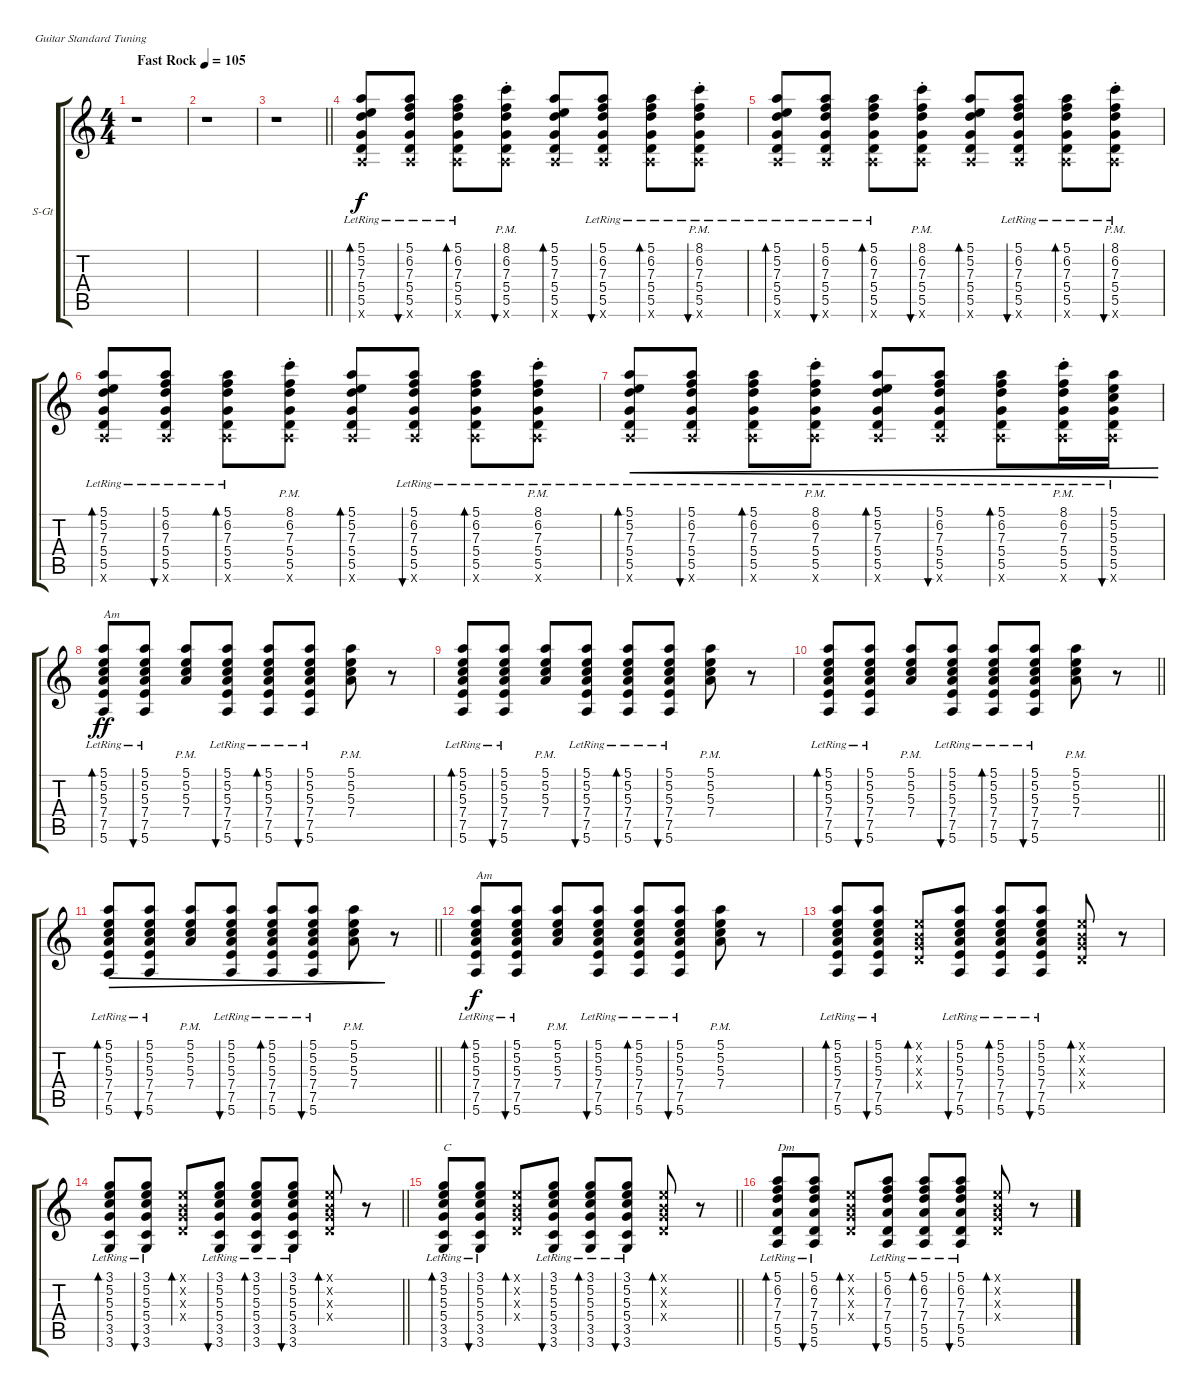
\bracketExtendMode groupsimilarinstruments
\firstSystemTrackNameOrientation horizontal
\otherSystemsTrackNameOrientation horizontal
\track ("Ритм В.Цой" "S-Gt") {instrument acousticguitarsteel}
\staff {score tabs}
\tuning (E4 B3 G3 D3 A2 E2)
\ts (4 4)
\beaming (8 2 2 2 2)
\tempo (105 "Fast Rock")
\clef g2
\ks c
r.1{dy f instrument acousticguitarsteel} |
r.1 |
\barLineRight lightlight
r.1 |
(5.1{lr} 5.2{lr} 7.3{lr} 5.4{lr} 5.5 5.6{x}).8{bd 30} (5.1{lr} 6.2{lr} 7.3{lr} 5.4{lr} 5.5 5.6{x}).8{bu 30} (5.1{lr} 6.2{lr} 7.3{lr} 5.4{lr} 5.5 5.6{x}).8{bd 30} (8.1{st} 6.2{st} 7.3{st} 5.4 5.6{x} 5.5{pm}).8{bu 30} (5.1 5.2 7.3 5.4 5.5 5.6{x}).8{bd 30} (5.1{lr} 6.2{lr} 7.3{lr} 5.4{lr} 5.6{x} 5.5).8{bu 30} (5.1{lr} 6.2{lr} 7.3{lr} 5.4{lr} 5.5 5.6{x}).8{bd 30} (8.1{st} 6.2{st} 7.3{st} 5.4{lr} 5.6{pm x} 5.5{pm}).8{bu 30} |
(5.1{lr} 5.2{lr} 7.3{lr} 5.4{lr} 5.5 5.6{x}).8{bd 30} (5.1{lr} 6.2{lr} 7.3{lr} 5.4{lr} 5.5 5.6{x}).8{bu 30} (5.1{lr} 6.2{lr} 7.3{lr} 5.4{lr} 5.5 5.6{x}).8{bd 30} (8.1{st} 6.2{st} 7.3{st} 5.4 5.6{pm x} 5.5{pm}).8{bu 30} (5.1 5.2 7.3 5.4 5.5 5.6{x}).8{bd 30} (5.1{lr} 6.2{lr} 7.3{lr} 5.4{lr} 5.6{x} 5.5).8{bu 30} (5.1{lr} 6.2{lr} 7.3{lr} 5.4{lr} 5.5 5.6{x}).8{bd 30} (8.1{st} 6.2{st} 7.3{st} 5.4{lr} 5.6{pm x} 5.5{pm}).8{bu 30} |
(5.1{lr} 5.2{lr} 7.3{lr} 5.4{lr} 5.5 5.6{x}).8{bd 30} (5.1{lr} 6.2{lr} 7.3{lr} 5.4{lr} 5.5 5.6{x}).8{bu 30} (5.1{lr} 6.2{lr} 7.3{lr} 5.4{lr} 5.5 5.6{x}).8{bd 30} (8.1{st} 6.2{st} 7.3{st} 5.4 5.6{pm x} 5.5{pm}).8 (5.1 5.2 7.3 5.4 5.5 5.6{x}).8{bd 30} (5.1{lr} 6.2{lr} 7.3{lr} 5.4{lr} 5.6{x} 5.5).8{bu 30} (5.1{lr} 6.2{lr} 7.3{lr} 5.4{lr} 5.5 5.6{x}).8{bd 30} (8.1{st} 6.2{st} 7.3{st} 5.4{lr} 5.6{pm x} 5.5{pm}).8 |
(5.1{lr} 5.2{lr} 7.3{lr} 5.4{lr} 5.5 5.6{x}).8{bd 30 cre} (5.1{lr} 6.2{lr} 7.3{lr} 5.4{lr} 5.5 5.6{x}).8{bu 30 cre} (5.1{lr} 6.2{lr} 7.3{lr} 5.4{lr} 5.5 5.6{x}).8{bd 30 cre} (8.1{st} 6.2{st} 7.3{st} 5.4{lr} 5.5{pm} 5.6{pm x}).8{cre} (5.1{lr} 5.2{lr} 7.3{lr} 5.4{lr} 5.5 5.6{x}).8{bd 30 cre} (5.1{lr} 6.2{lr} 7.3{lr} 5.4{lr} 5.5 5.6{x}).8{bu 30 cre} (5.1{lr} 6.2{lr} 7.3{lr} 5.4{lr} 5.5 5.6{x}).8{bd 30 cre} (8.1{st} 6.2{st} 7.3{st} 5.4{lr} 5.5{pm} 5.6{x}).16{cre} (5.1{lr} 5.2{lr} 5.3{lr} 5.4{lr} 5.5 5.6{x}).16{bu 30 cre} |
(5.1{lr} 5.2{lr} 5.3{lr} 7.4{lr} 7.5{lr} 5.6{lr}).8{bd 30 txt "Am" dy ff} (5.1{lr} 5.2{lr} 5.3{lr} 7.4{lr} 7.5{lr} 5.6{lr}).8{bu 30} (5.1{pm} 5.2{pm} 5.3{pm} 7.4{pm}).8 (5.1{lr} 5.2{lr} 5.3{lr} 7.4{lr} 7.5{lr} 5.6{lr}).8{bu 30} (5.1{lr} 5.2{lr} 5.3{lr} 7.4{lr} 7.5{lr} 5.6{lr}).8{bd 30} (5.1{lr} 5.2{lr} 5.3{lr} 7.4{lr} 7.5{lr} 5.6{lr}).8{bu 30} (5.1{pm} 5.2{pm} 5.3{pm} 7.4{pm}).8 r.8 |
(5.1{lr} 5.2{lr} 5.3{lr} 7.4{lr} 7.5{lr} 5.6{lr}).8{bd 30} (5.1{lr} 5.2{lr} 5.3{lr} 7.4{lr} 7.5{lr} 5.6{lr}).8{bu 30} (5.1{pm} 5.2{pm} 5.3{pm} 7.4{pm}).8 (5.1{lr} 5.2{lr} 5.3{lr} 7.4{lr} 7.5{lr} 5.6{lr}).8{bu 30} (5.1{lr} 5.2{lr} 5.3{lr} 7.4{lr} 7.5{lr} 5.6{lr}).8{bd 30} (5.1{lr} 5.2{lr} 5.3{lr} 7.4{lr} 7.5{lr} 5.6{lr}).8{bu 30} (5.1{pm} 5.2{pm} 5.3{pm} 7.4{pm}).8 r.8 |
\barLineRight lightlight
(5.1{lr} 5.2{lr} 5.3{lr} 7.4{lr} 7.5{lr} 5.6{lr}).8{bd 30} (5.1{lr} 5.2{lr} 5.3{lr} 7.4{lr} 7.5{lr} 5.6{lr}).8{bu 30} (5.1{pm} 5.2{pm} 5.3{pm} 7.4{pm}).8 (5.1{lr} 5.2{lr} 5.3{lr} 7.4{lr} 7.5{lr} 5.6{lr}).8{bu 30} (5.1{lr} 5.2{lr} 5.3{lr} 7.4{lr} 7.5{lr} 5.6{lr}).8{bd 30} (5.1{lr} 5.2{lr} 5.3{lr} 7.4{lr} 7.5{lr} 5.6{lr}).8{bu 30} (5.1{pm} 5.2{pm} 5.3{pm} 7.4{pm}).8 r.8 |
\barLineRight lightlight
(5.1{lr} 5.2{lr} 5.3{lr} 7.4{lr} 7.5{lr} 5.6{lr}).8{bd 30 dec} (5.1{lr} 5.2{lr} 5.3{lr} 7.4{lr} 7.5{lr} 5.6{lr}).8{bu 30 dec} (5.1{pm} 5.2{pm} 5.3{pm} 7.4{pm}).8{dec} (5.1{lr} 5.2{lr} 5.3{lr} 7.4{lr} 7.5{lr} 5.6{lr}).8{bu 30 dec} (5.1{lr} 5.2{lr} 5.3{lr} 7.4{lr} 7.5{lr} 5.6{lr}).8{bd 30 dec} (5.1{lr} 5.2{lr} 5.3{lr} 7.4{lr} 7.5{lr} 5.6{lr}).8{bu 30 dec} (5.1{pm} 5.2{pm} 5.3{pm} 7.4{pm}).8{dec} r.8 |
(5.1{lr} 5.2{lr} 5.3{lr} 7.4{lr} 7.5{lr} 5.6{lr}).8{bd 30 txt "Am" dy f} (5.1{lr} 5.2{lr} 5.3{lr} 7.4{lr} 7.5{lr} 5.6{lr}).8{bu 30} (5.1{pm} 5.2{pm} 5.3{pm} 7.4{pm}).8 (5.1{lr} 5.2{lr} 5.3{lr} 7.4{lr} 7.5{lr} 5.6{lr}).8{bu 30} (5.1{lr} 5.2{lr} 5.3{lr} 7.4{lr} 7.5{lr} 5.6{lr}).8{bd 30} (5.1{lr} 5.2{lr} 5.3{lr} 7.4{lr} 7.5{lr} 5.6{lr}).8{bu 30} (5.1{pm} 5.2{pm} 5.3{pm} 7.4{pm}).8 r.8 |
(5.1{lr} 5.2{lr} 5.3{lr} 7.4{lr} 7.5{lr} 5.6{lr}).8{bd 30} (5.1{lr} 5.2{lr} 5.3{lr} 7.4{lr} 7.5{lr} 5.6{lr}).8{bu 30} (0.1{x} 0.2{x} 0.3{x} 0.4{x}).8{bd 30} (5.1{lr} 5.2{lr} 5.3{lr} 7.4{lr} 7.5{lr} 5.6{lr}).8{bu 30} (5.1{lr} 5.2{lr} 5.3{lr} 7.4{lr} 7.5{lr} 5.6{lr}).8{bd 30} (5.1{lr} 5.2{lr} 5.3{lr} 7.4{lr} 7.5{lr} 5.6{lr}).8{bu 30} (0.1{x} 0.2{x} 0.3{x} 0.4{x}).8{bd 30} r.8 |
\barLineRight lightlight
(3.1{lr} 5.2{lr} 5.3{lr} 5.4{lr} 3.5{lr} 3.6{lr}).8{bd 30} (3.1{lr} 5.2{lr} 5.3{lr} 5.4{lr} 3.5{lr} 3.6{lr}).8{bu 30} (0.1{x} 0.2{x} 0.3{x} 0.4{x}).8{bd 30} (3.1{lr} 5.2{lr} 5.3{lr} 5.4{lr} 3.5{lr} 3.6{lr}).8{bu 30} (3.1{lr} 5.2{lr} 5.3{lr} 5.4{lr} 3.5{lr} 3.6{lr}).8{bd 30} (3.1{lr} 5.2{lr} 5.3{lr} 5.4{lr} 3.5{lr} 3.6{lr}).8{bu 30} (0.1{x} 0.2{x} 0.3{x} 0.4{x}).8{bd 30} r.8 |
\barLineRight lightlight
(3.1{lr} 5.2{lr} 5.3{lr} 5.4{lr} 3.5{lr} 3.6{lr}).8{bd 30 txt "C"} (3.1{lr} 5.2{lr} 5.3{lr} 5.4{lr} 3.5{lr} 3.6{lr}).8{bu 30} (0.1{x} 0.2{x} 0.3{x} 0.4{x}).8{bd 30} (3.1{lr} 5.2{lr} 5.3{lr} 5.4{lr} 3.5{lr} 3.6{lr}).8{bu 30} (3.1{lr} 5.2{lr} 5.3{lr} 5.4{lr} 3.5{lr} 3.6{lr}).8{bd 30} (3.1{lr} 5.2{lr} 5.3{lr} 5.4{lr} 3.5{lr} 3.6{lr}).8{bu 30} (0.1{x} 0.2{x} 0.3{x} 0.4{x}).8{bd 30} r.8 |
(5.1{lr} 6.2{lr} 7.3{lr} 7.4{lr} 5.5{lr} 5.6{lr}).8{bd 30 txt "Dm"} (5.1{lr} 6.2{lr} 7.3{lr} 7.4{lr} 5.5{lr} 5.6{lr}).8{bu 30} (0.1{x} 0.2{x} 0.3{x} 0.4{x}).8{bd 30} (5.1{lr} 6.2{lr} 7.3{lr} 7.4{lr} 5.5{lr} 5.6{lr}).8{bu 30} (5.1{lr} 6.2{lr} 7.3{lr} 7.4{lr} 5.5{lr} 5.6{lr}).8{bd 30} (5.1{lr} 6.2{lr} 7.3{lr} 7.4{lr} 5.5{lr} 5.6{lr}).8{bu 30} (0.1{x} 0.2{x} 0.3{x} 0.4{x}).8{bd 30} r.8
